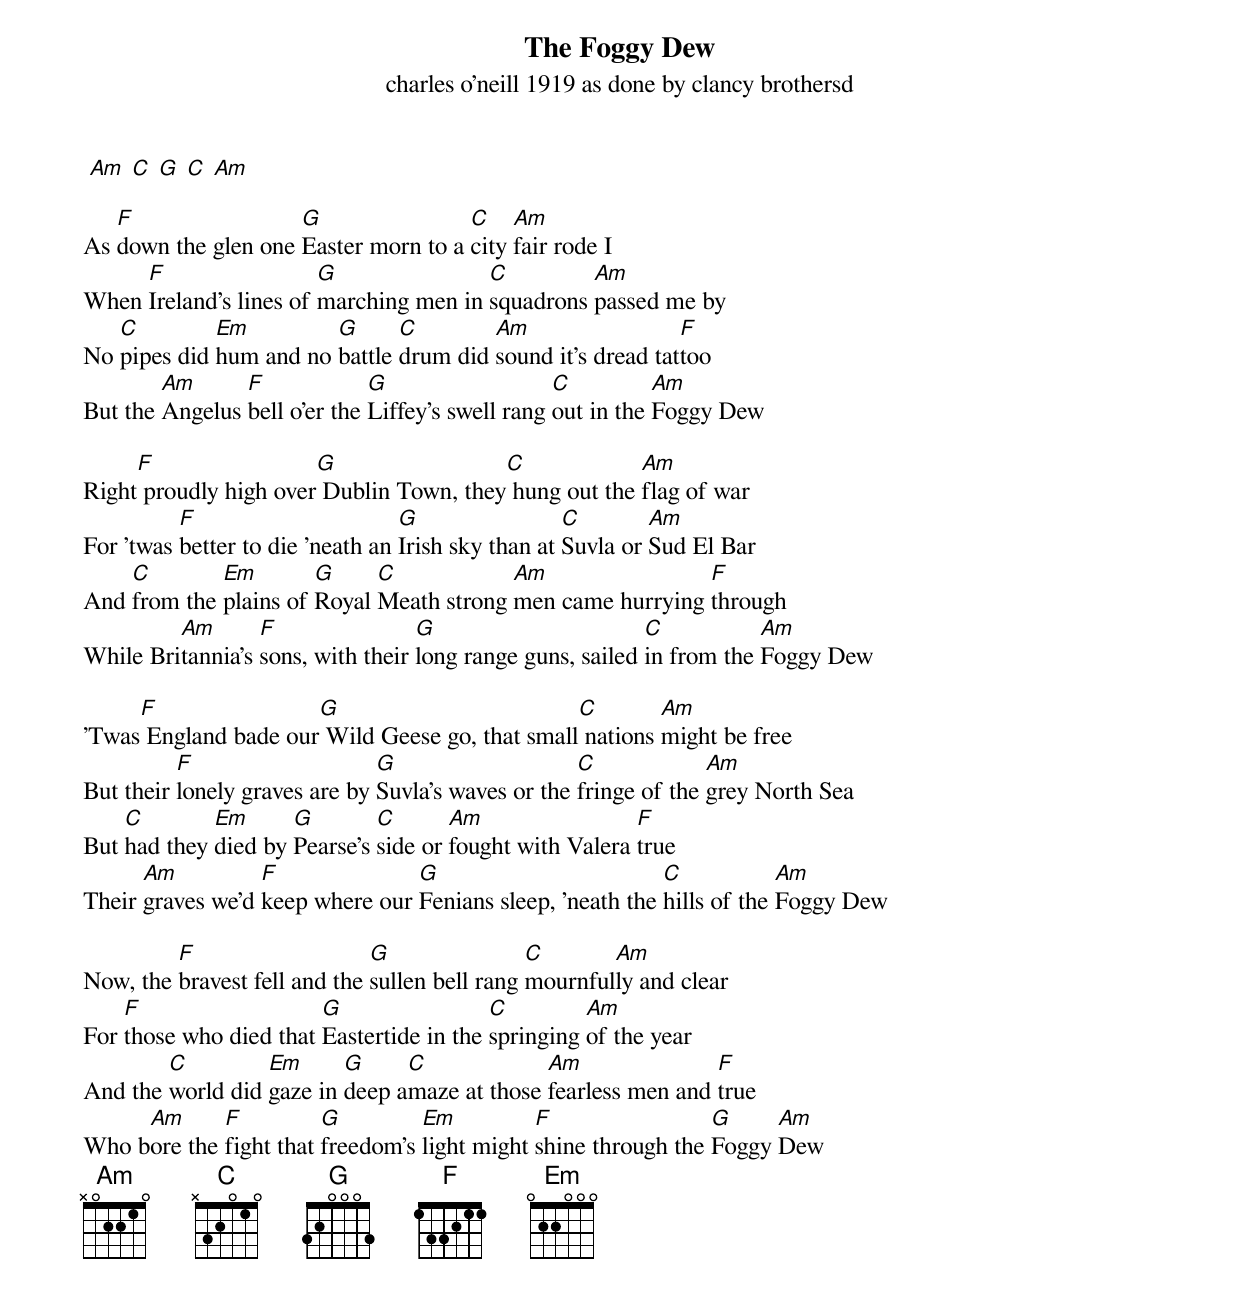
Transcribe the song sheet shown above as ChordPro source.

{title: The Foggy Dew}
{subtitle: charles o’neill 1919 as done by clancy brothersd}

 [Am] [C] [G] [C] [Am]

As [F]down the glen one [G]Easter morn to a [C]city [Am]fair rode I
When [F]Ireland's lines of [G]marching men in [C]squadrons [Am]passed me by
No [C]pipes did [Em]hum and no [G]battle [C]drum did [Am]sound it's dread tat[F]too
But the [Am]Angelus [F]bell o'er the [G]Liffey's swell rang [C]out in the [Am]Foggy Dew

Right[F] proudly high over[G] Dublin Town, they[C] hung out the [Am]flag of war
For 'twas [F]better to die 'neath an [G]Irish sky than at [C]Suvla or [Am]Sud El Bar
And [C]from the [Em]plains of [G]Royal [C]Meath strong [Am]men came hurrying [F]through
While Bri[Am]tannia's [F]sons, with their [G]long range guns, sailed [C]in from the [Am]Foggy Dew

'Twas[F] England bade our[G] Wild Geese go, that small[C] nations [Am]might be free
But their [F]lonely graves are by [G]Suvla's waves or the [C]fringe of the [Am]grey North Sea
But [C]had they [Em]died by [G]Pearse's [C]side or [Am]fought with Valera [F]true
Their [Am]graves we'd [F]keep where our [G]Fenians sleep, 'neath the [C]hills of the [Am]Foggy Dew

Now, the [F]bravest fell and the [G]sullen bell rang [C]mournful[Am]ly and clear
For [F]those who died that [G]Eastertide in the [C]springing [Am]of the year
And the [C]world did [Em]gaze in [G]deep a[C]maze at those [Am]fearless men and [F]true
Who b[Am]ore the [F]fight that [G]freedom's [Em]light might [F]shine through the [G]Foggy [Am]Dew
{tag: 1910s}
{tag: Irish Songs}
